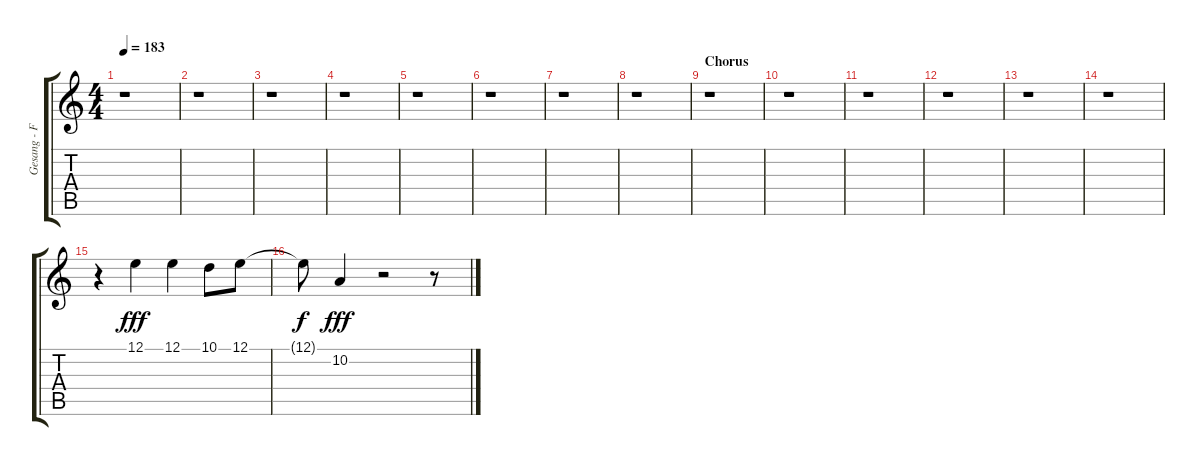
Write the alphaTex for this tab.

\track ("Gesang - Farin Urlaub" "Gesang - F") {instrument lead8bassandlead}
\staff {score tabs}
\tuning (E4 B3 G3 D3 A2 D2) {hide}
\ts (4 4)
\tempo 183
\clef g2
\ks c
r.1{dy f} |
r.1 |
r.1 |
r.1 |
r.1 |
r.1 |
r.1 |
r.1 |
\section ("" "Chorus")
r.1 |
r.1 |
r.1 |
r.1 |
r.1 |
r.1 |
r.4 12.1.4{dy fff} 12.1.4 10.1.8 12.1.8 |
12.1{t}.8{dy f} 10.2.4{dy fff} r.2 r.8
